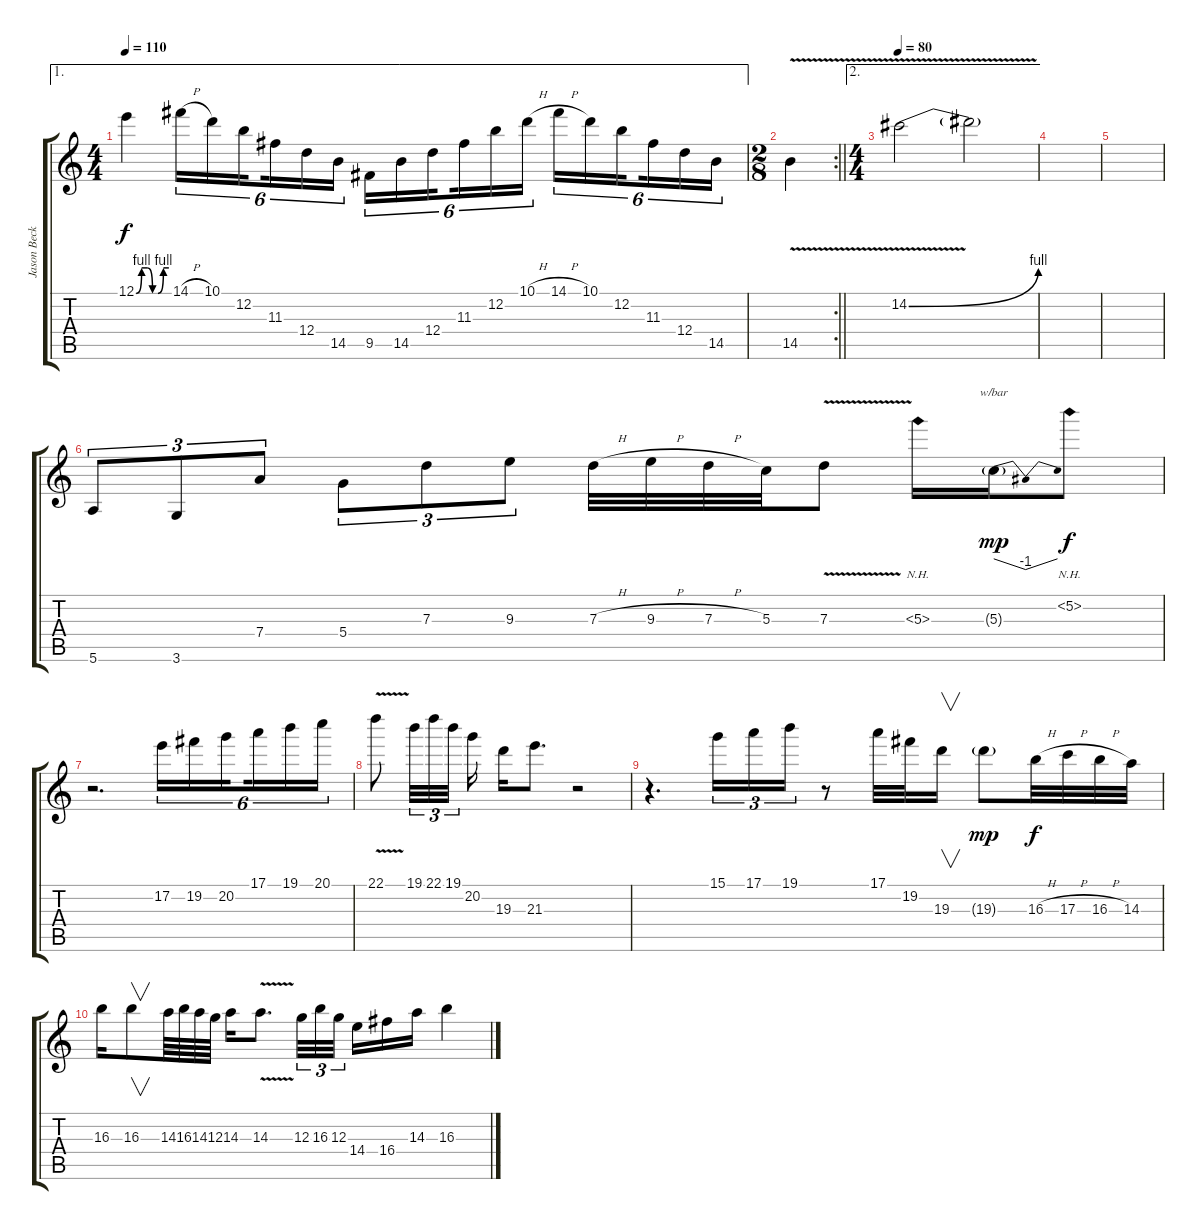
\track ("Jason Becker (2nd) " "Jason Beck") {instrument distortionguitar}
\staff {score tabs}
\tuning (E4 B3 G3 D3 A2 E2) {hide}
\ae 1
\ts (4 4)
\tempo 110
\clef g2
\ks c
12.1{be (custom 0 0 10 4 20 4 30 0 40 0 50 4 60 4)}.4{dy f} 14.1{h}.16{tu (6 4)} 10.1.16{tu (6 4)} 12.2.16{tu (6 4) beam splitsecondary} 11.3.16{tu (6 4)} 12.4.16{tu (6 4)} 14.5.16{tu (6 4)} 9.5.16{tu (6 4)} 14.5.16{tu (6 4)} 12.4.16{tu (6 4) beam splitsecondary} 11.3.16{tu (6 4)} 12.2.16{tu (6 4)} 10.1{h}.16{tu (6 4)} 14.1{h}.16{tu (6 4)} 10.1.16{tu (6 4)} 12.2.16{tu (6 4) beam splitsecondary} 11.3.16{tu (6 4)} 12.4.16{tu (6 4)} 14.5.16{tu (6 4)} |
\rc 2
\ts (2 8)
\barLineRight lightlight
14.5{v}.4 |
\ae 2
\ts (4 4)
\tempo 80
14.2{be (bend 0 0 60 4) v}.2 14.2{t}.2 |
|
|
5.6.8{tu (3 2)} 3.6.8{tu (3 2)} 7.4.8{tu (3 2)} 5.4.8{tu (3 2)} 7.3.8{tu (3 2)} 9.3.8{tu (3 2)} 7.3{h}.32 9.3{h}.32 7.3{h}.32 5.3.32 7.3{v}.8 5.3{nh}.16 5.3{g}.16{tbe (dip default 0 0 30 -4 60 0) dy mp} 5.2{nh}.8{dy f} |
r.2{d} 17.2.16{tu (6 4)} 19.2.16{tu (6 4)} 20.2.16{tu (6 4) beam splitsecondary} 17.1.16{tu (6 4)} 19.1.16{tu (6 4)} 20.1.16{tu (6 4)} |
22.1{v}.8 19.1.32{tu (3 2)} 22.1.32{tu (3 2)} 19.1.32{tu (3 2) beam splitsecondary} 20.2.16 19.3.16 21.3.8{d} r.2 |
r.4{d} 15.1.16{tu (3 2)} 17.1.16{tu (3 2)} 19.1.16{tu (3 2)} r.8 17.1.32 19.2.32 19.3.16{v} 19.3{g}.8{dy mp} 16.3{h}.32{dy f} 17.3{h}.32 16.3{h}.32 14.3.32 |
16.3.16 16.3.8{v} 14.3.64 16.3.64 14.3.64 12.3.64 14.3.16 14.3{v}.8{d} 12.3.32{tu (3 2)} 16.3.32{tu (3 2)} 12.3.32{tu (3 2) beam splitsecondary} 14.4.16 16.4.16 14.3.16 16.3.4
